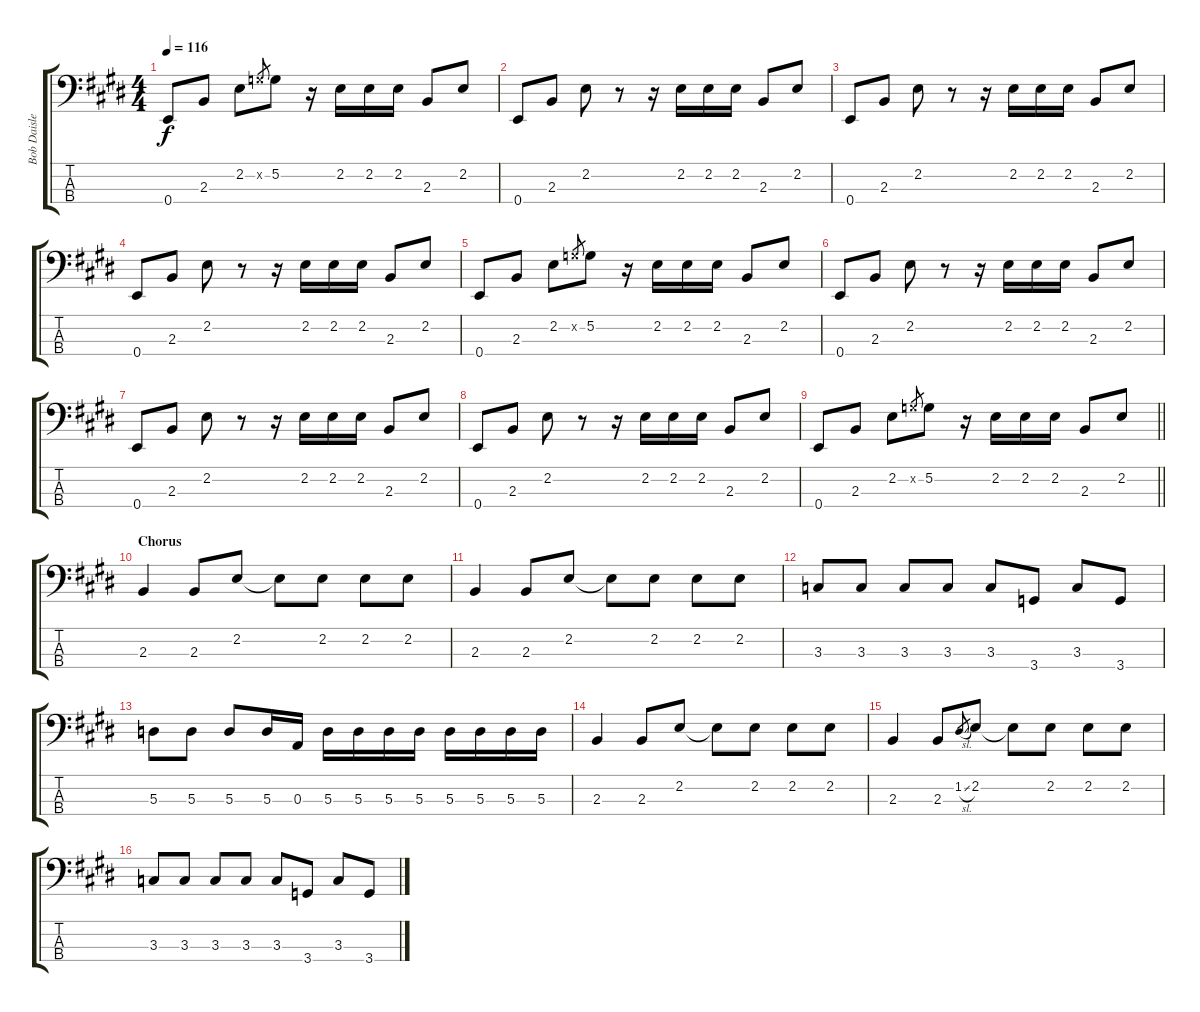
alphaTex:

\track ("Bob Daisley" "Bob Daisle") {instrument electricbassfinger}
\staff {score tabs}
\tuning (G2 D2 A1 E1) {hide}
\ts (4 4)
\tempo 116
\clef f4
\ks e
0.4.8{dy f} 2.3.8 2.2.8 5.2{x}.8{gr} 5.2.8 r.16 2.2.16 2.2.16 2.2.16 2.3.8 2.2.8 |
0.4.8 2.3.8 2.2.8 r.8 r.16 2.2.16 2.2.16 2.2.16 2.3.8 2.2.8 |
0.4.8 2.3.8 2.2.8 r.8 r.16 2.2.16 2.2.16 2.2.16 2.3.8 2.2.8 |
0.4.8 2.3.8 2.2.8 r.8 r.16 2.2.16 2.2.16 2.2.16 2.3.8 2.2.8 |
0.4.8 2.3.8 2.2.8 5.2{x}.8{gr} 5.2.8 r.16 2.2.16 2.2.16 2.2.16 2.3.8 2.2.8 |
0.4.8 2.3.8 2.2.8 r.8 r.16 2.2.16 2.2.16 2.2.16 2.3.8 2.2.8 |
0.4.8 2.3.8 2.2.8 r.8 r.16 2.2.16 2.2.16 2.2.16 2.3.8 2.2.8 |
0.4.8 2.3.8 2.2.8 r.8 r.16 2.2.16 2.2.16 2.2.16 2.3.8 2.2.8 |
\barLineRight lightlight
0.4.8 2.3.8 2.2.8 5.2{x}.8{gr} 5.2.8 r.16 2.2.16 2.2.16 2.2.16 2.3.8 2.2.8 |
\section ("" "Chorus")
2.3.4 2.3.8 2.2.8 2.2{t}.8 2.2.8 2.2.8 2.2.8 |
2.3.4 2.3.8 2.2.8 2.2{t}.8 2.2.8 2.2.8 2.2.8 |
3.3.8 3.3.8 3.3.8 3.3.8 3.3.8 3.4.8 3.3.8 3.4.8 |
5.3.8 5.3.8 5.3.8 5.3.16 0.3.16 5.3.16 5.3.16 5.3.16 5.3.16 5.3.16 5.3.16 5.3.16 5.3.16 |
2.3.4 2.3.8 2.2.8 2.2{t}.8 2.2.8 2.2.8 2.2.8 |
2.3.4 2.3.8 1.2{sl}.8{gr} 2.2.8 2.2{t}.8 2.2.8 2.2.8 2.2.8 |
3.3.8 3.3.8 3.3.8 3.3.8 3.3.8 3.4.8 3.3.8 3.4.8
